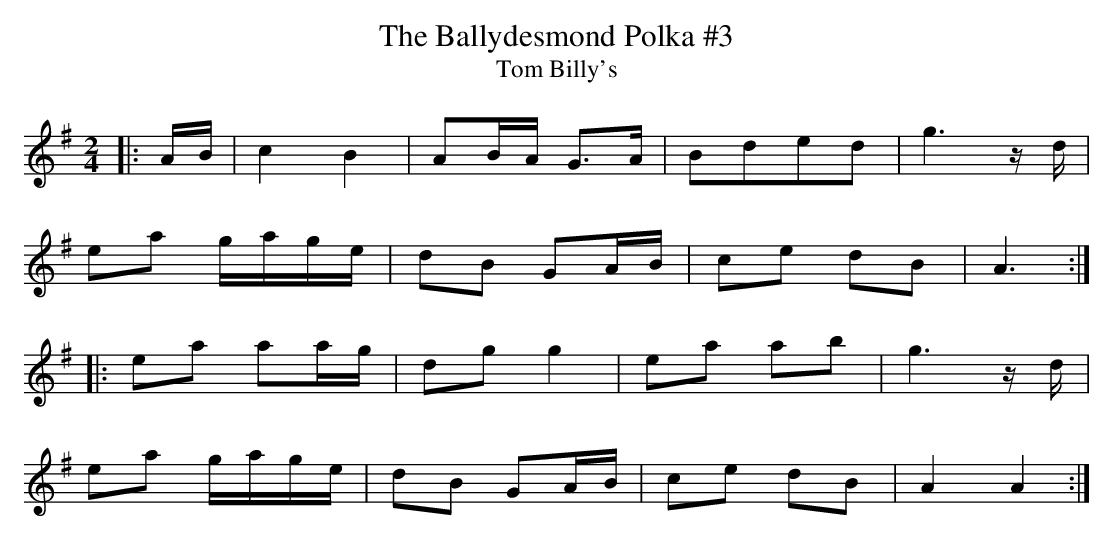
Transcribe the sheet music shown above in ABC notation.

X:1
T:Ballydesmond Polka \#3, The
T:Tom Billy's
M:2/4
E:12
K:G
|:AB|c4 B4|A2BA G3A|B2d2e2d2|g6 z d|
e2a2 gage|d2B2 G2AB|c2e2 d2B2|A6:|
|:e2a2 a2ag|d2g2 g4|e2a2 a2b2|g6 z d|
e2a2 gage|d2B2 G2AB|c2e2 d2B2|A4 A4:|
